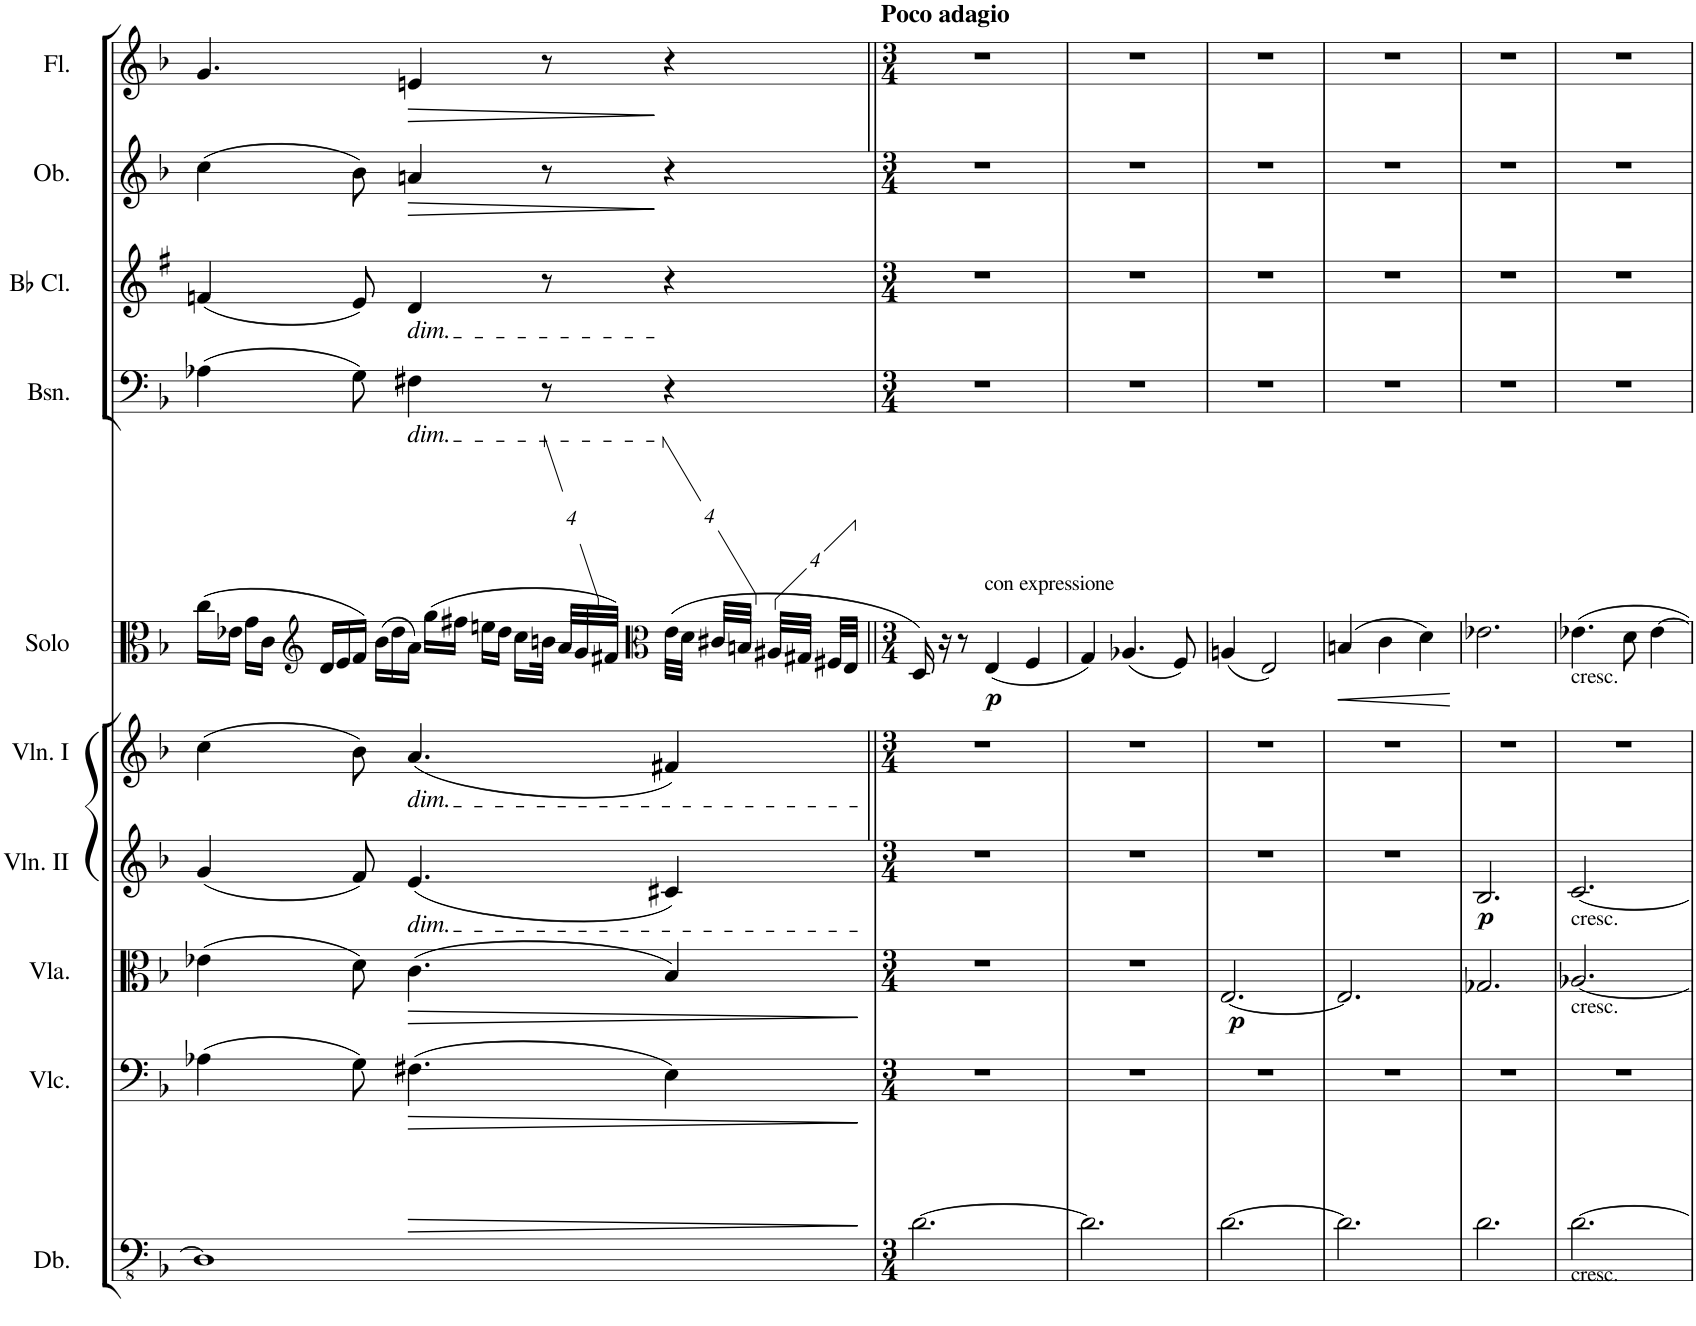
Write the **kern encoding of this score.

**kern	**kern	**dynam	**kern	**dynam	**kern	**dynam	**kern	**kern	**dynam	**kern	**kern	**kern	**dynam	**kern	**dynam
*part10	*part9	*part9	*part8	*part8	*part7	*part7	*part6	*part5	*part5	*part4	*part3	*part2	*part2	*part1	*part1
*staff10	*staff9	*staff9	*staff8	*staff8	*staff7	*staff7	*staff6	*staff5	*staff5	*staff4	*staff3	*staff2	*staff2	*staff1	*staff1
*I"Bass	*I"Cello	*	*I"Viola	*	*I"Violin II	*	*I"Violin I	*I"Solo Viola	*	*I"Bassoon	*I"Bb Clarinet	*I"Oboe	*	*I"Flute	*
*	*	*	*I'Vla.	*	*I'Vln. II	*	*I'Vln. I	*I'Solo	*	*I'Bsn.	*I'Bb Cl.	*I'Ob.	*	*I'Fl.	*
!!LO:PB:g=z
*clefFv4	*clefF4	*	*clefC3	*	*clefG2	*	*clefG2	*clefC3	*	*clefF4	*clefG2	*clefG2	*	*clefG2	*
*Trd7c12	*	*	*	*	*	*	*	*	*	*	*Trd1c2	*	*	*	*
*k[b-]	*k[b-]	*	*k[b-]	*	*k[b-]	*	*k[b-]	*k[b-]	*	*k[b-]	*k[f#]	*k[b-]	*	*k[b-]	*
*M4/4	*M4/4	*	*M4/4	*	*M4/4	*	*M4/4	*M24/16	*	*M4/4	*M4/4	*M4/4	*	*M4/4	*
=93	=93	=93	=93	=93	=93	=93	=93	=93	=93	=93	=93	=93	=93	=93	=93
1DD]	(4A-X\	.	(4e-X\	.	(4g/	.	(4cc\	(24cc\LL	.	(4A-X\	(4fn/	(4cc\	.	4.g/	.
.	.	.	.	.	.	.	.	24e-X\JJ	.	.	.	.	.	.	.
.	.	.	.	.	.	.	.	24g\LL	.	.	.	.	.	.	.
.	.	.	.	.	.	.	.	24c\JJ	.	.	.	.	.	.	.
*	*	*	*	*	*	*	*	*clefG2	*	*	*	*	*	*	*
.	.	.	.	.	.	.	.	24d/LL	.	.	.	.	.	.	.
.	.	.	.	.	.	.	.	24e-/	.	.	.	.	.	.	.
.	8G\)	.	8d\)	.	8f/)	.	8b-\)	24f/JJ)	.	8G\)	8e/)	8b-\)	.	.	.
.	.	.	.	.	.	.	.	(24b-\LL	.	.	.	.	.	.	.
.	.	.	.	.	.	.	.	24dd\	.	.	.	.	.	.	.
!	!	!	!	!	!	!	!	!	!	!	!LO:TX:b:i:t=dim.	!	!	!	!
!	!	!	!	!	!	!	!	!	!	!LO:TX:b:i:t=dim.	!	!	!	!	!
!	!	!	!	!	!	!	!LO:TX:b:i:t=dim.	!	!	!	!	!	!	!	!
!	!	!	!	!	!LO:TX:b:i:t=dim.	!	!	!	!	!	!	!	!	!	!
!	!	!	!	!LO:HP:b	!	!	!	!	!	!	!	!	!LO:HP:b	!	!LO:HP:b
.	(4.F#X\	.	(4.c\	>	(4.e/	.	(4.a/	24a\JJ)	.	4F#X\	4d/	4an/	>	4en/	>
.	.	.	.	.	.	.	.	(24gg\LL	.	.	.	.	.	.	.
.	.	.	.	.	.	.	.	24ff#X\JJ	.	.	.	.	.	.	.
.	.	.	.	.	.	.	.	24een\LL	.	.	.	.	.	.	.
.	.	.	.	.	.	.	.	24dd\JJ	.	.	.	.	.	.	.
.	.	.	.	.	.	.	.	24cc\LL	.	.	.	.	.	.	.
.	.	.	.	.	.	.	.	32bn\JJk	.	8r	8r	8r	.	8r	.
.	.	.	.	.	.	.	.	32a/LLL	.	.	.	.	.	.	.
.	.	.	.	.	.	.	.	32g/	.	.	.	.	.	.	.
.	.	.	.	.	.	.	.	32f#X/JJJ)	.	.	.	.	.	.	.
*	*	*	*	*	*	*	*	*clefC3	*	*	*	*	*	*	*
!	!	!LO:HP:b	!	!	!	!	!	!	!	!	!	!	!	!	!
.	4E\)	>	4B-/)	.	4c#X/)	.	4f#X/)	(32e-\LLL	.	4r	4r	4r	]	4r	]
.	.	.	.	.	.	.	.	32d\JJJ	.	.	.	.	.	.	.
.	.	.	.	.	.	.	.	32c#X/LLL	.	.	.	.	.	.	.
.	.	.	.	.	.	.	.	32Bn/JJJ	.	.	.	.	.	.	.
.	.	.	.	.	.	.	.	32A#X/LLL	.	.	.	.	.	.	.
.	.	.	.	.	.	.	.	32G#X/JJJ	.	.	.	.	.	.	.
.	.	.	.	.	.	.	.	32F#X/LLL	.	.	.	.	.	.	.
.	.	.	.	.	.	.	.	32E/JJJ	.	.	.	.	.	.	.
.	.	]	.	]	.	.	.	.	.	.	.	.	.	.	.
=94||	=94||	=94||	=94||	=94||	=94||	=94||	=94||	=94||	=94||	=94||	=94||	=94||	=94||	=94||	=94||
*M3/4	*M3/4	*	*M3/4	*	*M3/4	*	*M3/4	*M3/4	*	*M3/4	*M3/4	*M3/4	*	*M3/4	*
!	!	!	!	!	!	!	!	!	!	!	!	!	!	!LO:TX:a:B:t=Poco adagio	!
[2.D\	2.r	.	2.r	.	2.r	.	2.r	16D/)	.	2.r	2.r	2.r	.	2.r	.
.	.	.	.	.	.	.	.	16r	.	.	.	.	.	.	.
.	.	.	.	.	.	.	.	8r	.	.	.	.	.	.	.
!	!	!	!	!	!	!	!	!LO:TX:a:t=con expressione	!	!	!	!	!	!	!
!	!	!	!	!	!	!	!	!	!LO:DY:b	!	!	!	!	!	!
.	.	.	.	.	.	.	.	(4E/	p	.	.	.	.	.	.
.	.	.	.	.	.	.	.	4F/	.	.	.	.	.	.	.
=95	=95	=95	=95	=95	=95	=95	=95	=95	=95	=95	=95	=95	=95	=95	=95
2.D\]	2.r	.	2.r	.	2.r	.	2.r	4G/)	.	2.r	2.r	2.r	.	2.r	.
.	.	.	.	.	.	.	.	(4.A-X/	.	.	.	.	.	.	.
.	.	.	.	.	.	.	.	8F/)	.	.	.	.	.	.	.
=96	=96	=96	=96	=96	=96	=96	=96	=96	=96	=96	=96	=96	=96	=96	=96
!	!	!	!	!LO:DY:b	!	!	!	!	!	!	!	!	!	!	!
[2.D\	2.r	.	[2.E/	p	2.r	.	2.r	(4An/	.	2.r	2.r	2.r	.	2.r	.
.	.	.	.	.	.	.	.	2E/)	.	.	.	.	.	.	.
=97	=97	=97	=97	=97	=97	=97	=97	=97	=97	=97	=97	=97	=97	=97	=97
!	!	!	!	!	!	!	!	!	!LO:HP:b	!	!	!	!	!	!
2.D\]	2.r	.	2.E/]	.	2.r	.	2.r	(4Bn/	<	2.r	2.r	2.r	.	2.r	.
.	.	.	.	.	.	.	.	4c\	.	.	.	.	.	.	.
.	.	.	.	.	.	.	.	4d\)	.	.	.	.	.	.	.
.	.	.	.	.	.	.	.	.	[	.	.	.	.	.	.
=98	=98	=98	=98	=98	=98	=98	=98	=98	=98	=98	=98	=98	=98	=98	=98
!	!	!	!	!	!	!LO:DY:b	!	!	!	!	!	!	!	!	!
2.D\	2.r	.	2.G-X/	.	2.B-/	p	2.r	2.e-X\	.	2.r	2.r	2.r	.	2.r	.
=99	=99	=99	=99	=99	=99	=99	=99	=99	=99	=99	=99	=99	=99	=99	=99
!	!	!	!	!	!	!	!	!LO:TX:b:t=cresc.	!	!	!	!	!	!	!
!	!	!	!	!	!LO:TX:b:t=cresc.	!	!	!	!	!	!	!	!	!	!
!	!	!	!LO:TX:b:t=cresc.	!	!	!	!	!	!	!	!	!	!	!	!
!LO:TX:b:t=cresc.	!	!	!	!	!	!	!	!	!	!	!	!	!	!	!
[2.D\	2.r	.	[2.A-X/	.	[2.c/	.	2.r	4.e-X\	.	2.r	2.r	2.r	.	2.r	.
.	.	.	.	.	.	.	.	8d\	.	.	.	.	.	.	.
.	.	.	.	.	.	.	.	[4e-\	.	.	.	.	.	.	.
=	=	=	=	=	=	=	=	=	=	=	=	=	=	=	=
*-	*-	*-	*-	*-	*-	*-	*-	*-	*-	*-	*-	*-	*-	*-	*-
